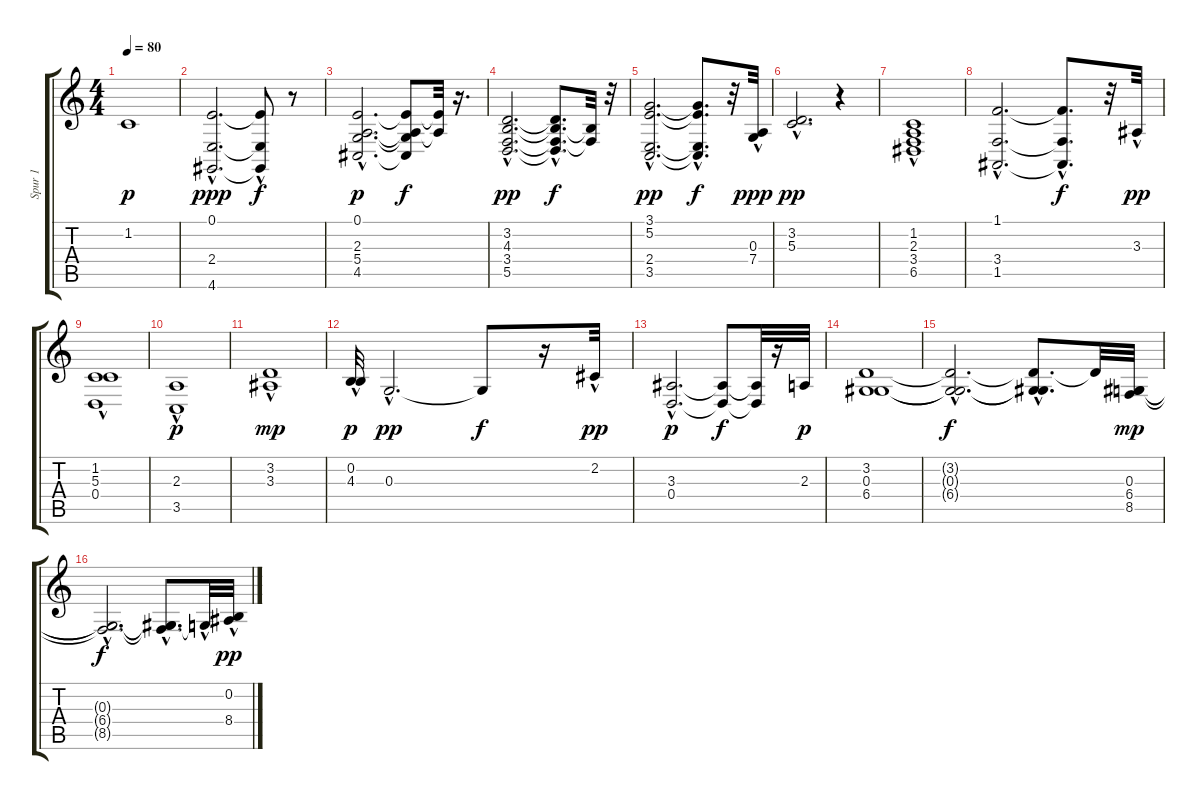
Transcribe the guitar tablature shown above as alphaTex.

\track ("Spur 1" "Spur 1") {instrument stringensemble1}
\staff {score tabs}
\tuning (E4 B3 G3 D3 A2 E2) {hide}
\ts (4 4)
\tempo 80
\clef g2
\ks c
1.2.1{dy p} |
(0.1{hac} 2.4{hac} 4.6{hac}).2{d dy ppp} (0.1{t} 2.4{hac t} 4.6{hac t}).8{dy f} r.8 |
(0.1{hac} 2.3{hac} 5.4{hac} 4.5{hac}).2{d dy p} (0.1{t} 2.3{t} 5.4{t} 4.5{t}).8{dy f} (0.1{t} 2.3{t}).32 r.16{d} |
(3.2{hac} 4.3{hac} 3.4{hac} 5.5{hac}).2{d dy pp} (3.2{t} 4.3{hac t} 3.4{hac t} 5.5{t}).8{d dy f} (4.3{t} 3.4{t}).32 r.32 |
(3.1{hac} 5.2{hac} 2.4{hac} 3.5{hac}).2{d dy pp} (3.1{hac t} 5.2{hac t} 2.4{hac t} 3.5{hac t}).8{d dy f} r.32 (0.3{hac} 7.4{hac}).32{dy ppp} |
(3.2{hac} 5.3{hac}).2{d dy pp} r.4 |
(1.2{hac} 2.3{hac} 3.4 6.5{hac}).1 |
(1.1{hac} 3.4{hac} 1.5{hac}).2{d} (1.1{t} 3.4{hac t} 1.5{hac t}).8{d dy f} r.32 3.3{hac}.32{dy pp} |
(1.2 5.3 0.4{hac}).1 |
(2.3{hac} 3.5).1{dy p} |
(3.2 3.3{hac}).1{dy mp} |
(0.2{hac} 4.3).32{dy p} 0.3{hac}.2{d dy pp} 0.3{t}.8{dy f} r.16 2.2{hac}.32{dy pp} |
(3.3{hac} 0.4{hac}).2{d dy p} (3.3{t} 0.4{t}).8{dy f} (3.3{t} 0.4{t}).32 r.16 2.3.32{dy p} |
(3.2 0.3 6.4).1 |
(3.2{hac t} 0.3{hac t} 6.4{hac t}).2{d dy f} (3.2{hac t} 0.3{t} 6.4{hac t}).8{d} 3.2{t}.32 (0.3 6.4 8.5).32{dy mp} |
(0.3{hac t} 6.4{hac t} 8.5{hac t}).2{d dy f} (0.3{hac t} 6.4{t} 8.5{t}).8{d} 0.3{hac t}.32 (0.2{hac} 8.4{hac}).32{dy pp}
